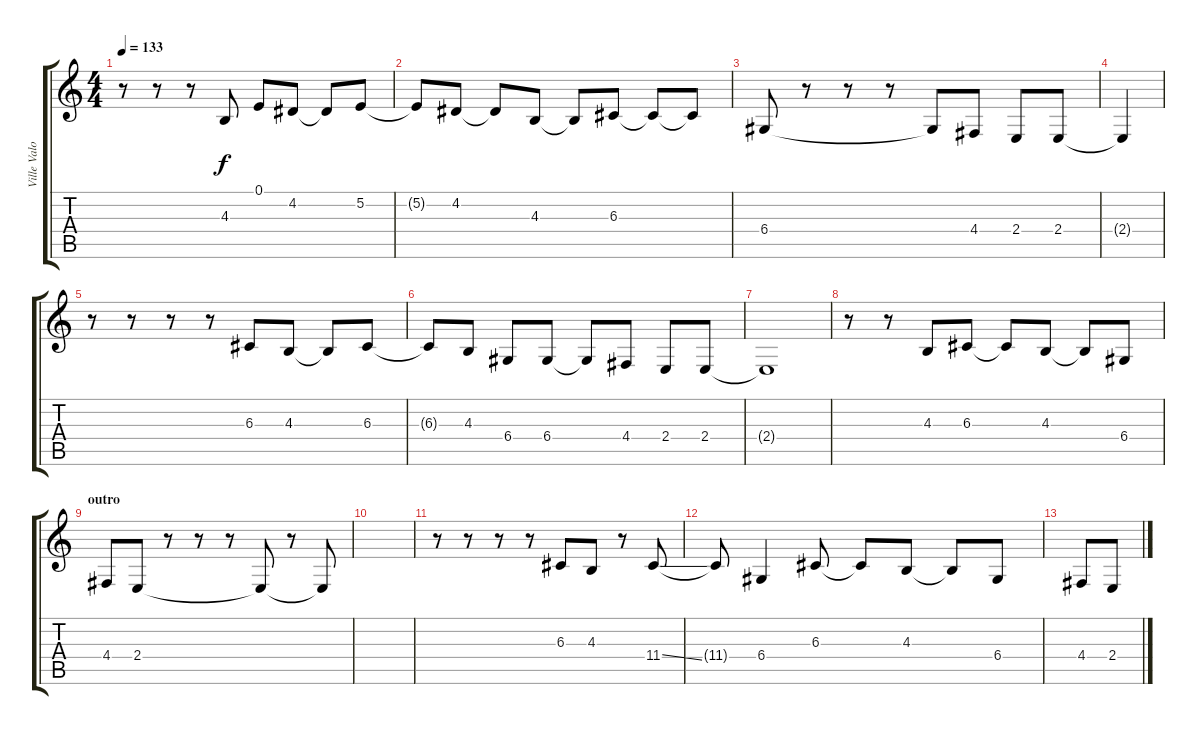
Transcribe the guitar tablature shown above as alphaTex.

\track ("Ville Valo" "Ville Valo") {instrument lead6voice}
\staff {score tabs}
\tuning (E4 B3 G3 D3 A2 E2) {hide}
\ts (4 4)
\tempo 133
\clef g2
\ks c
r.8{dy f} r.8 r.8 4.3.8 0.1.8 4.2.8 4.2{t}.8 5.2.8 |
5.2{t}.8 4.2.8 4.2{t}.8 4.3.8 4.3{t}.8 6.3.8 6.3{t}.8 6.3{t}.8 |
6.4.8 r.8 r.8 r.8 6.4{t}.8 4.4.8 2.4.8 2.4.8 |
2.4{t}.4 |
r.8 r.8 r.8 r.8 6.3.8 4.3.8 4.3{t}.8 6.3.8 |
6.3{t}.8 4.3.8 6.4.8 6.4.8 6.4{t}.8 4.4.8 2.4.8 2.4.8 |
2.4{t}.1 |
r.8 r.8 4.3.8 6.3.8 6.3{t}.8 4.3.8 4.3{t}.8 6.4.8 |
\section ("" "outro")
4.4.8 2.4.8 r.8 r.8 r.8 2.4{t}.8 r.8 2.4{t}.8 |
|
r.8 r.8 r.8 r.8 6.3.8{volume 11} 4.3.8 r.8 11.4{ss}.8 |
11.4{t}.8 6.4.4 6.3.8{volume 13} 6.3{t}.8 4.3.8 4.3{t}.8 6.4.8 |
4.4.8 2.4.8
